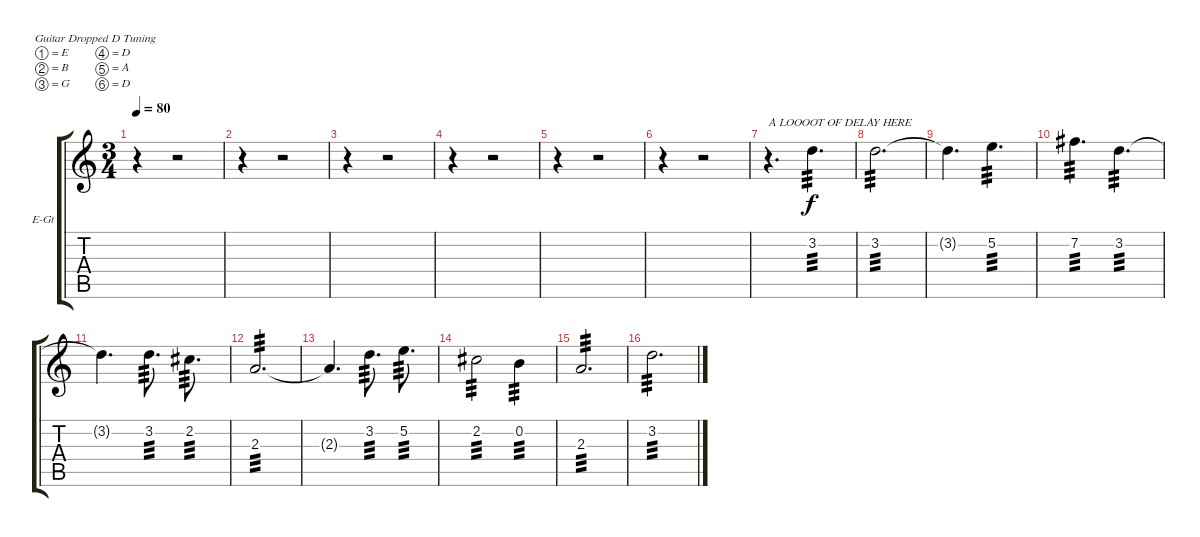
\bracketExtendMode groupsimilarinstruments
\firstSystemTrackNameOrientation horizontal
\otherSystemsTrackNameOrientation horizontal
\track ("Соло" "E-Gt") {instrument electricguitarjazz}
\staff {score tabs}
\tuning (E4 B3 G3 D3 A2 D2)
\ts (3 4)
\tempo 80
\clef g2
\ks c
r.4{dy f} r.2 |
r.4 r.2 |
r.4 r.2 |
r.4 r.2 |
r.4 r.2 |
r.4 r.2 |
r.4{d txt "A LOOOOT OF DELAY HERE"} 3.2.4{d tp 3} |
3.2.2{d tp 3} |
3.2{t}.4{d} 5.2.4{d tp 3} |
7.2.4{d tp 3} 3.2.4{d tp 3} |
3.2{t}.4{d} 3.2.8{d tp 3} 2.2.8{d tp 3} |
2.3.2{d tp 3} |
2.3{t}.4{d} 3.2.8{d tp 3} 5.2.8{d tp 3} |
2.2.2{tp 3} 0.2.4{tp 3} |
2.3.2{d tp 3} |
3.2.2{d tp 3}
